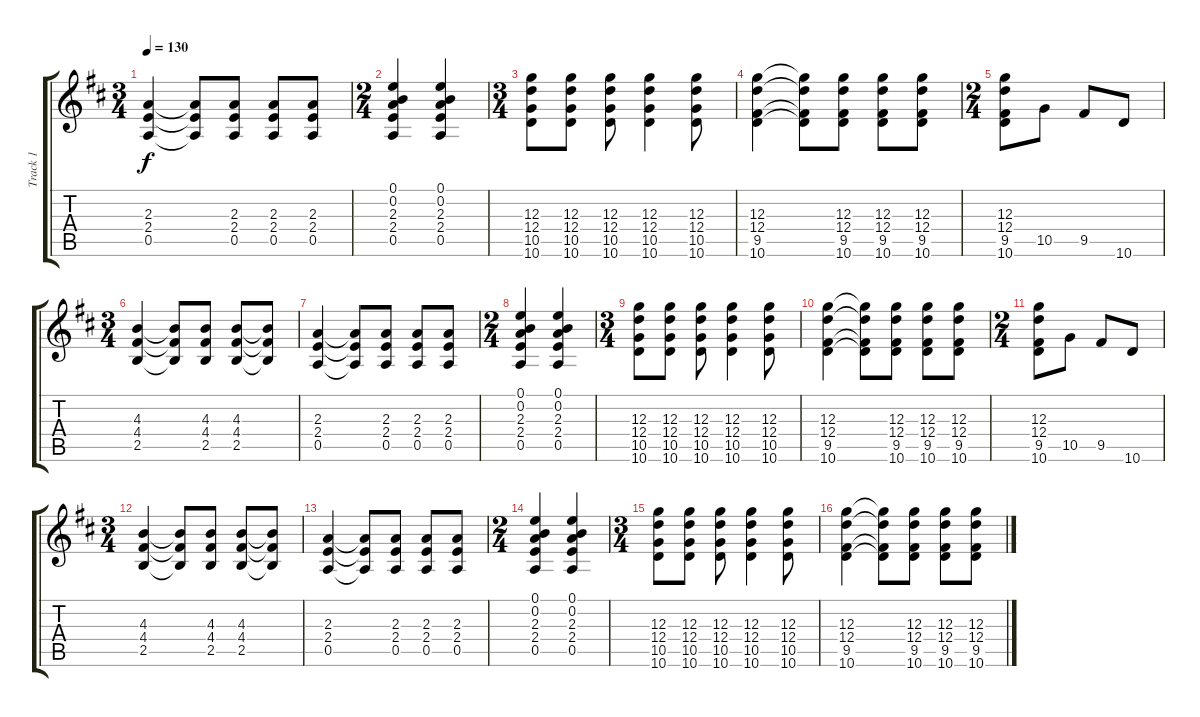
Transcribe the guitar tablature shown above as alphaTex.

\track ("Track 1" "Track 1") {instrument distortionguitar}
\staff {score tabs}
\tuning (E4 B3 G3 D3 A2 E2) {hide}
\ts (3 4)
\tempo 130
\clef g2
\ks d
(2.3 2.4 0.5).4{dy f} (2.3{t} 2.4{t} 0.5{t}).8 (2.3 2.4 0.5).8 (2.3 2.4 0.5).8 (2.3 2.4 0.5).8 |
\ts (2 4)
(0.1 0.2 2.3 2.4 0.5).4 (0.1 0.2 2.3 2.4 0.5).4 |
\ts (3 4)
(12.3 12.4 10.5 10.6).8 (12.3 12.4 10.5 10.6).8 (12.3 12.4 10.5 10.6).8 (12.3 12.4 10.5 10.6).4 (12.3 12.4 10.5 10.6).8 |
(12.3 12.4 9.5 10.6).4 (12.3{t} 12.4{t} 9.5{t} 10.6{t}).8 (12.3 12.4 9.5 10.6).8 (12.3 12.4 9.5 10.6).8 (12.3 12.4 9.5 10.6).8 |
\ts (2 4)
(12.3 12.4 9.5 10.6).8 10.5.8 9.5.8 10.6.8 |
\ts (3 4)
(4.3 4.4 2.5).4 (4.3{t} 4.4{t} 2.5{t}).8 (4.3 4.4 2.5).8 (4.3 4.4 2.5).8 (4.3{t} 4.4{t} 2.5{t}).8 |
(2.3 2.4 0.5).4 (2.3{t} 2.4{t} 0.5{t}).8 (2.3 2.4 0.5).8 (2.3 2.4 0.5).8 (2.3 2.4 0.5).8 |
\ts (2 4)
(0.1 0.2 2.3 2.4 0.5).4 (0.1 0.2 2.3 2.4 0.5).4 |
\ts (3 4)
(12.3 12.4 10.5 10.6).8 (12.3 12.4 10.5 10.6).8 (12.3 12.4 10.5 10.6).8 (12.3 12.4 10.5 10.6).4 (12.3 12.4 10.5 10.6).8 |
(12.3 12.4 9.5 10.6).4 (12.3{t} 12.4{t} 9.5{t} 10.6{t}).8 (12.3 12.4 9.5 10.6).8 (12.3 12.4 9.5 10.6).8 (12.3 12.4 9.5 10.6).8 |
\ts (2 4)
(12.3 12.4 9.5 10.6).8 10.5.8 9.5.8 10.6.8 |
\ts (3 4)
(4.3 4.4 2.5).4 (4.3{t} 4.4{t} 2.5{t}).8 (4.3 4.4 2.5).8 (4.3 4.4 2.5).8 (4.3{t} 4.4{t} 2.5{t}).8 |
(2.3 2.4 0.5).4 (2.3{t} 2.4{t} 0.5{t}).8 (2.3 2.4 0.5).8 (2.3 2.4 0.5).8 (2.3 2.4 0.5).8 |
\ts (2 4)
(0.1 0.2 2.3 2.4 0.5).4 (0.1 0.2 2.3 2.4 0.5).4 |
\ts (3 4)
(12.3 12.4 10.5 10.6).8 (12.3 12.4 10.5 10.6).8 (12.3 12.4 10.5 10.6).8 (12.3 12.4 10.5 10.6).4 (12.3 12.4 10.5 10.6).8 |
(12.3 12.4 9.5 10.6).4 (12.3{t} 12.4{t} 9.5{t} 10.6{t}).8 (12.3 12.4 9.5 10.6).8 (12.3 12.4 9.5 10.6).8 (12.3 12.4 9.5 10.6).8
